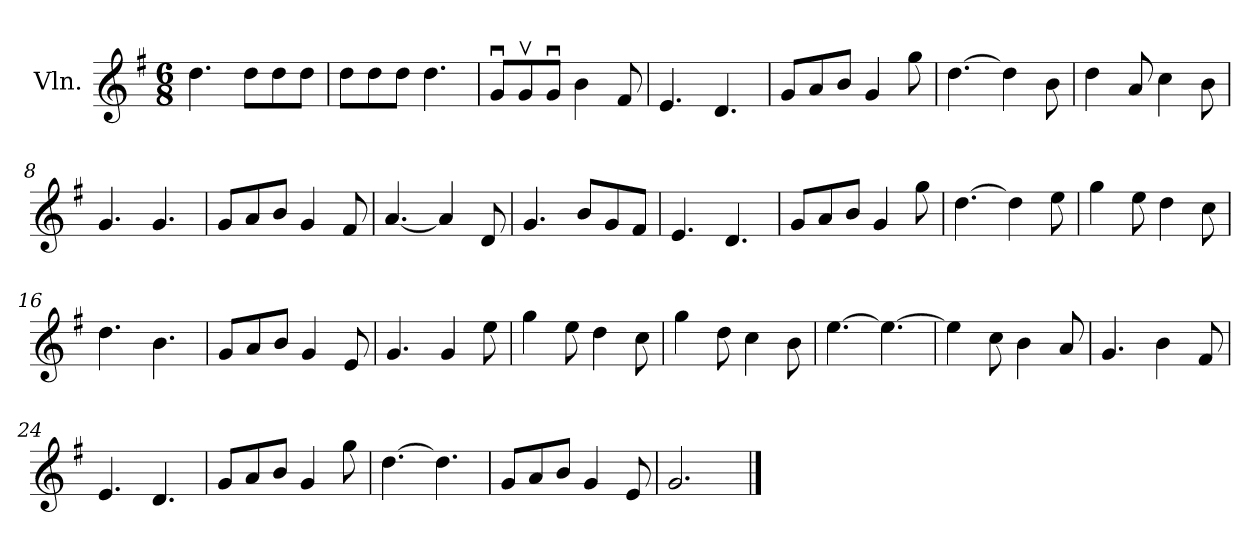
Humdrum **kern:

**kern
*part1
*staff1
*I"Vln.
*I'Vln.
*clefG2
*k[f#]
*G:
*M6/8
=1
4.dd\
8dd\L
8dd\
8dd\J
=2
8dd\L
8dd\
8dd\J
4.dd\
!!LO:LB:g=z
=3
8gu/L
8gv/
8gu/J
4b\
8f#/
=4
4.e/
4.d/
=5
8g/L
8a/
8b/J
4g/
8gg\
=6
[4.dd\
4dd\]
8b\
!!LO:LB:g=z
=7
4dd\
8a/
4cc\
8b\
=8
4.g/
4.g/
=9
8g/L
8a/
8b/J
4g/
8f#/
=10
[4.a/
4a/]
8d/
!!LO:LB:g=z
=11
4.g/
8b/L
8g/
8f#/J
=12
4.e/
4.d/
=13
8g/L
8a/
8b/J
4g/
8gg\
=14
[4.dd\
4dd\]
8ee\
!!LO:LB:g=z
=15
4gg\
8ee\
4dd\
8cc\
=16
4.dd\
4.b\
=17
8g/L
8a/
8b/J
4g/
8e/
=18
4.g/
4g/
8ee\
!!LO:LB:g=z
=19
4gg\
8ee\
4dd\
8cc\
=20
4gg\
8dd\
4cc\
8b\
=21
[4.ee\
4.ee\_
=22
4ee\]
8cc\
4b\
8a/
!!LO:LB:g=z
=23
4.g/
4b\
8f#/
=24
4.e/
4.d/
=25
8g/L
8a/
8b/J
4g/
8gg\
=26
[4.dd\
4.dd\]
=27
8g/L
8a/
8b/J
4g/
8e/
=28
2.g/
==
*-
